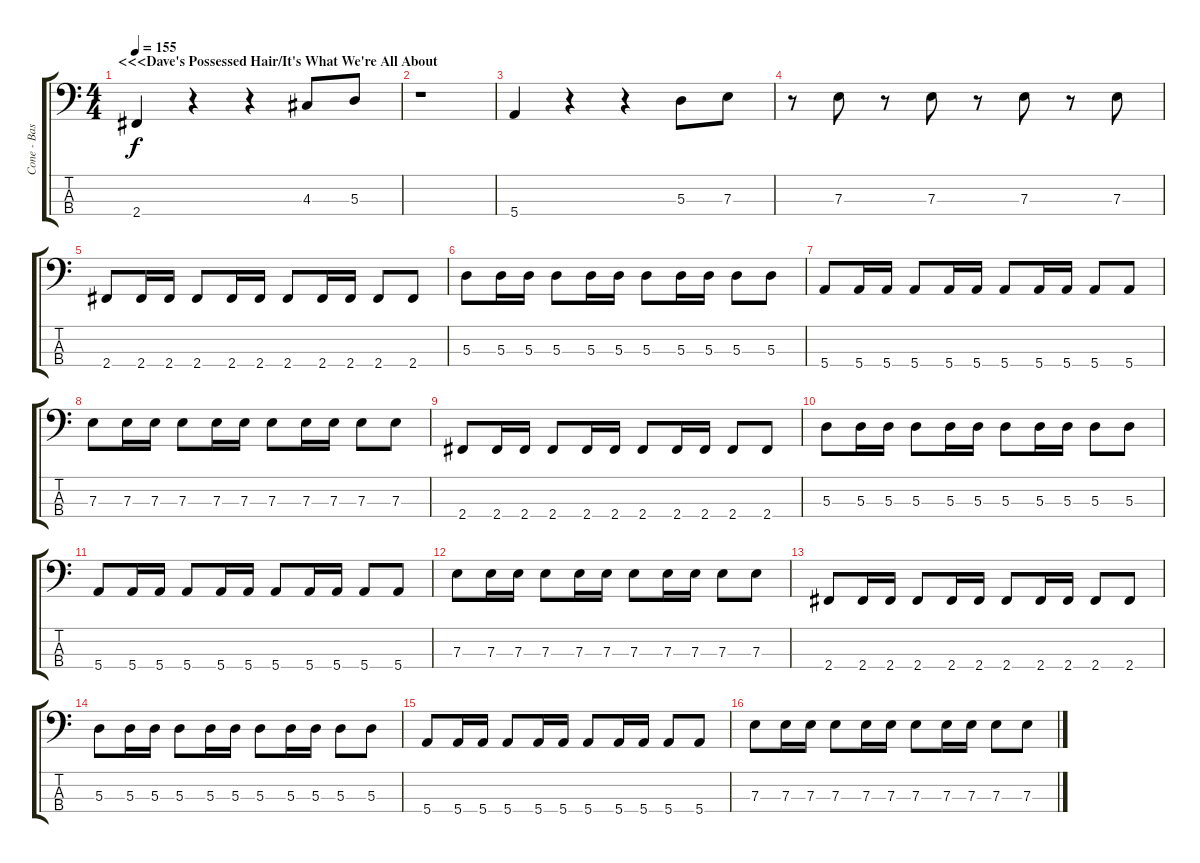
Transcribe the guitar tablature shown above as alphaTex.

\track ("Cone - Bass" "Cone - Bas") {instrument electricbasspick}
\staff {score tabs}
\tuning (G2 D2 A1 E1) {hide}
\ts (4 4)
\section ("" "<<<Dave's Possessed Hair/It's What We're All About")
\tempo 155
\clef f4
\ks c
2.4.4{dy f instrument electricbasspick} r.4 r.4 4.3.8 5.3.8 |
r.1 |
5.4.4 r.4 r.4 5.3.8 7.3.8 |
r.8 7.3.8 r.8 7.3.8 r.8 7.3.8 r.8 7.3.8 |
2.4.8 2.4.16 2.4.16 2.4.8 2.4.16 2.4.16 2.4.8 2.4.16 2.4.16 2.4.8 2.4.8 |
5.3.8 5.3.16 5.3.16 5.3.8 5.3.16 5.3.16 5.3.8 5.3.16 5.3.16 5.3.8 5.3.8 |
5.4.8 5.4.16 5.4.16 5.4.8 5.4.16 5.4.16 5.4.8 5.4.16 5.4.16 5.4.8 5.4.8 |
7.3.8 7.3.16 7.3.16 7.3.8 7.3.16 7.3.16 7.3.8 7.3.16 7.3.16 7.3.8 7.3.8 |
2.4.8 2.4.16 2.4.16 2.4.8 2.4.16 2.4.16 2.4.8 2.4.16 2.4.16 2.4.8 2.4.8 |
5.3.8 5.3.16 5.3.16 5.3.8 5.3.16 5.3.16 5.3.8 5.3.16 5.3.16 5.3.8 5.3.8 |
5.4.8 5.4.16 5.4.16 5.4.8 5.4.16 5.4.16 5.4.8 5.4.16 5.4.16 5.4.8 5.4.8 |
7.3.8 7.3.16 7.3.16 7.3.8 7.3.16 7.3.16 7.3.8 7.3.16 7.3.16 7.3.8 7.3.8 |
2.4.8 2.4.16 2.4.16 2.4.8 2.4.16 2.4.16 2.4.8 2.4.16 2.4.16 2.4.8 2.4.8 |
5.3.8 5.3.16 5.3.16 5.3.8 5.3.16 5.3.16 5.3.8 5.3.16 5.3.16 5.3.8 5.3.8 |
5.4.8 5.4.16 5.4.16 5.4.8 5.4.16 5.4.16 5.4.8 5.4.16 5.4.16 5.4.8 5.4.8 |
7.3.8 7.3.16 7.3.16 7.3.8 7.3.16 7.3.16 7.3.8 7.3.16 7.3.16 7.3.8 7.3.8
